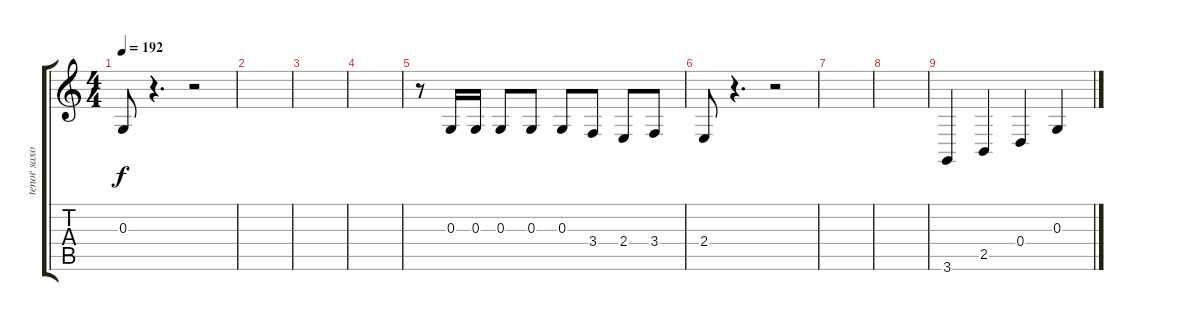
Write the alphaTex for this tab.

\track ("tenor saxophone" "tenor saxo") {instrument tenorsax}
\staff {score tabs}
\tuning (E4 B3 G3 D3 A2 E2) {hide}
\ts (4 4)
\tempo 192
\clef g2
\ks c
0.3.8{dy f} r.4{d} r.2 |
|
|
|
r.8 0.3.16 0.3.16 0.3.8 0.3.8 0.3.8 3.4.8 2.4.8 3.4.8 |
2.4.8 r.4{d} r.2 |
|
|
3.6.4 2.5.4 0.4.4 0.3.4
